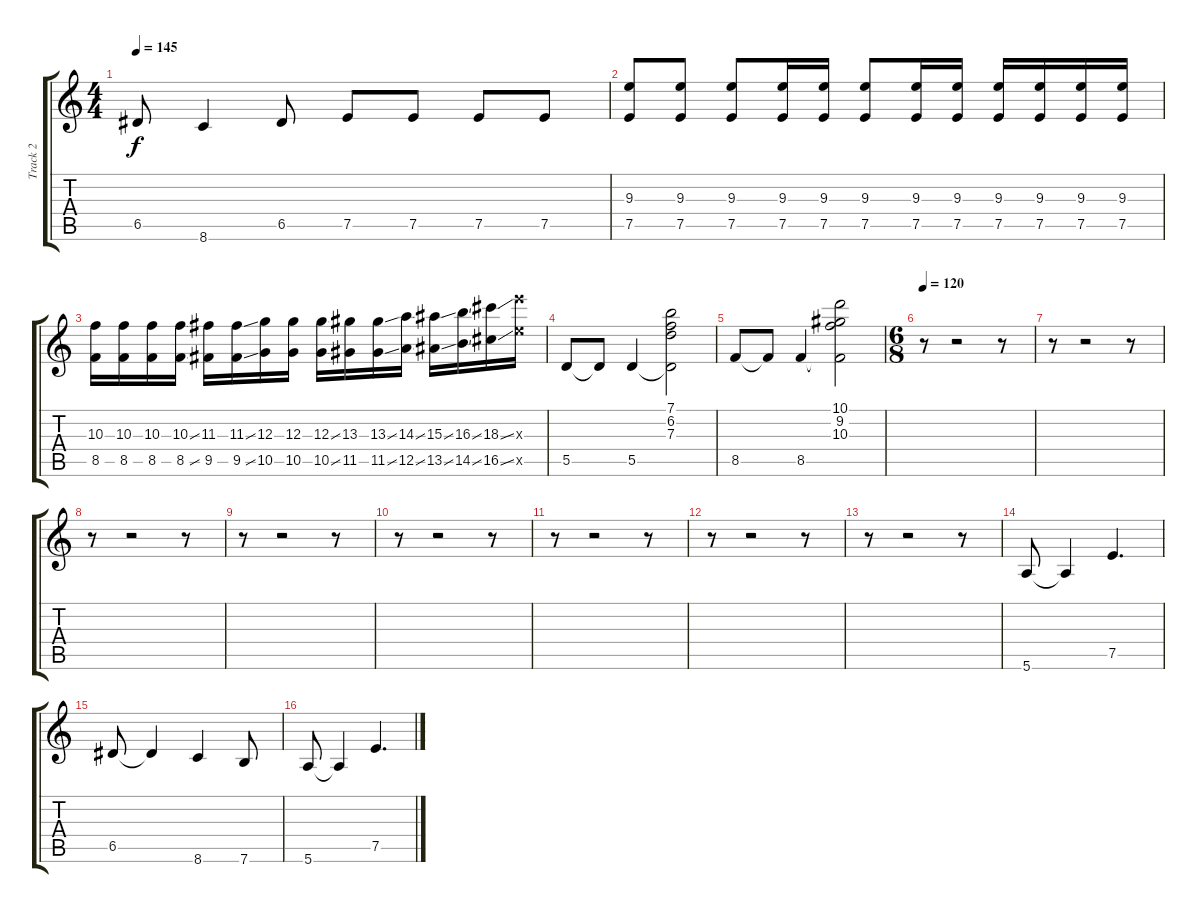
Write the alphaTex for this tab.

\track ("Track 2" "Track 2") {instrument acousticguitarsteel}
\staff {score tabs}
\tuning (E4 B3 G3 D3 A2 E2) {hide}
\ts (4 4)
\tempo 145
\clef g2
\ks c
6.5{t}.8{dy f} 8.6.4 6.5.8 7.5.8 7.5.8 7.5.8 7.5.8 |
(9.3 7.5).8 (9.3 7.5).8 (9.3 7.5).8 (9.3 7.5).16 (9.3 7.5).16 (9.3 7.5).8 (9.3 7.5).16 (9.3 7.5).16 (9.3 7.5).16 (9.3 7.5).16 (9.3 7.5).16 (9.3 7.5).16 |
(10.3 8.5).16 (10.3 8.5).16 (10.3 8.5).16 (10.3{ss} 8.5{ss}).16 (11.3 9.5).16 (11.3{ss} 9.5{ss}).16 (12.3 10.5).16 (12.3 10.5).16 (12.3{ss} 10.5{ss}).16 (13.3 11.5).16 (13.3{ss} 11.5{ss}).16 (14.3{ss} 12.5{ss}).16 (15.3{ss} 13.5{ss}).16 (16.3{ss} 14.5{ss}).16 (18.3{ss} 16.5{ss}).16 (21.3{x} 19.5{x}).16 |
5.5.8 5.5{t}.8 5.5.4 (7.1 6.2 7.3 5.5{t}).2 |
8.5.8 8.5{t}.8 8.5.4 (10.1 9.2 10.3 8.5{t}).2 |
\ts (6 8)
\tempo 120
r.8 r.2 r.8 |
r.8 r.2 r.8 |
r.8 r.2 r.8 |
r.8 r.2 r.8 |
r.8 r.2 r.8 |
r.8 r.2 r.8 |
r.8 r.2 r.8 |
r.8 r.2 r.8 |
5.6.8 5.6{t}.4 7.5.4{d} |
6.5.8 6.5{t}.4 8.6.4 7.6.8 |
5.6.8 5.6{t}.4 7.5.4{d}
